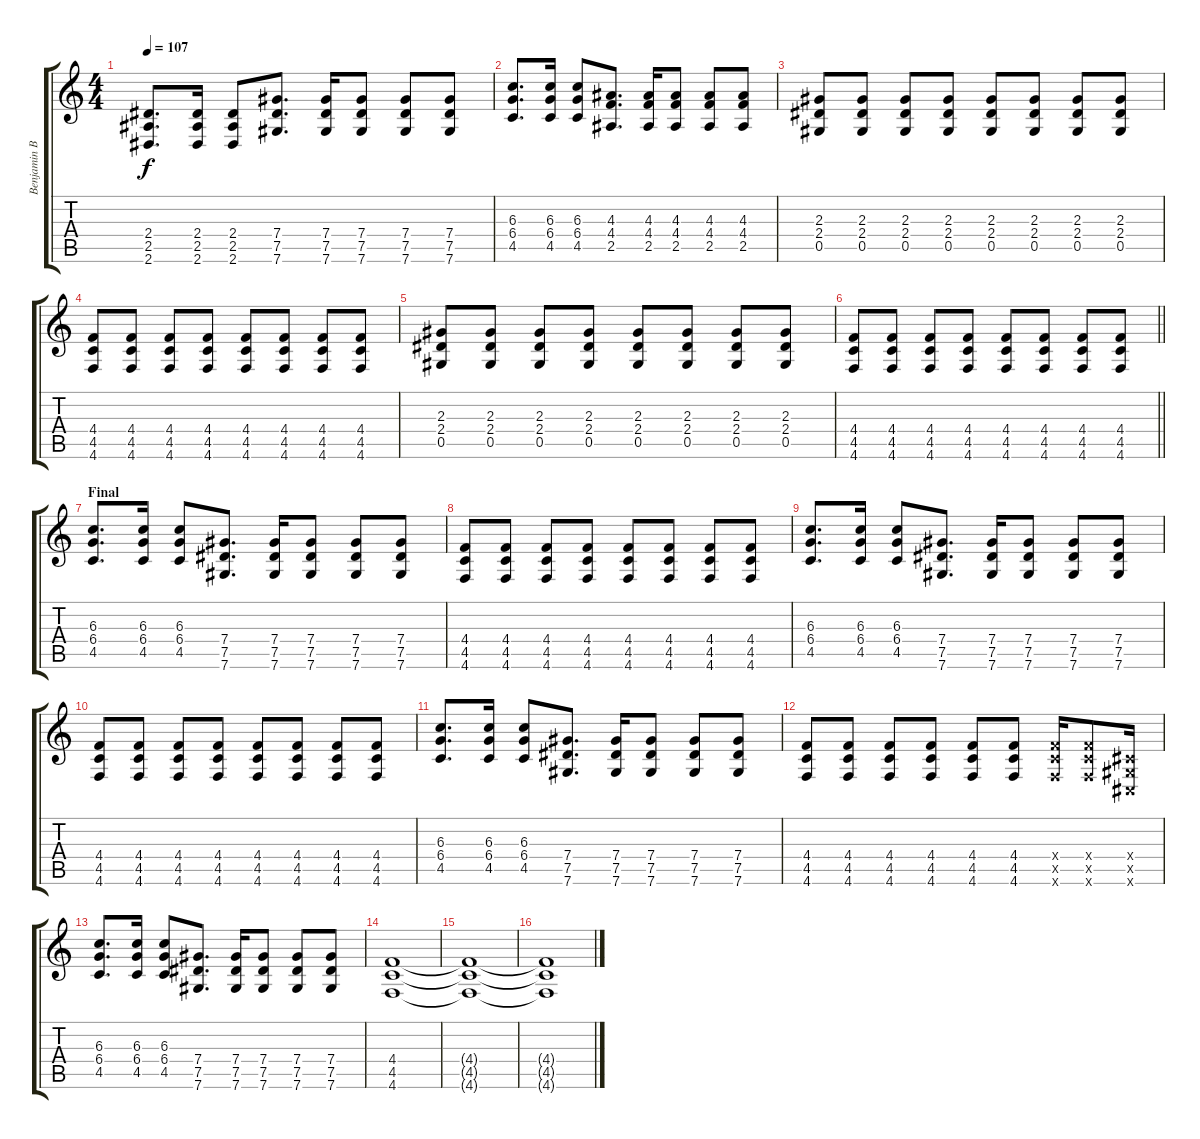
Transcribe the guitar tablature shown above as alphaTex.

\track ("Benjamin Burnley" "Benjamin B") {instrument distortionguitar}
\staff {score tabs}
\tuning (Eb4 Bb3 Gb3 Db3 Ab2 Db2) {hide}
\ts (4 4)
\tempo 107
\clef g2
\ks c
(2.4 2.5 2.6).8{d dy f} (2.4 2.5 2.6).16 (2.4 2.5 2.6).8 (7.4 7.5 7.6).8{d} (7.4 7.5 7.6).16 (7.4 7.5 7.6).8 (7.4 7.5 7.6).8 (7.4 7.5 7.6).8 |
(6.3 6.4 4.5).8{d} (6.3 6.4 4.5).16 (6.3 6.4 4.5).8 (4.3 4.4 2.5).8{d} (4.3 4.4 2.5).16 (4.3 4.4 2.5).8 (4.3 4.4 2.5).8 (4.3 4.4 2.5).8 |
(2.3 2.4 0.5).8 (2.3 2.4 0.5).8 (2.3 2.4 0.5).8 (2.3 2.4 0.5).8 (2.3 2.4 0.5).8 (2.3 2.4 0.5).8 (2.3 2.4 0.5).8 (2.3 2.4 0.5).8 |
(4.4 4.5 4.6).8 (4.4 4.5 4.6).8 (4.4 4.5 4.6).8 (4.4 4.5 4.6).8 (4.4 4.5 4.6).8 (4.4 4.5 4.6).8 (4.4 4.5 4.6).8 (4.4 4.5 4.6).8 |
(2.3 2.4 0.5).8 (2.3 2.4 0.5).8 (2.3 2.4 0.5).8 (2.3 2.4 0.5).8 (2.3 2.4 0.5).8 (2.3 2.4 0.5).8 (2.3 2.4 0.5).8 (2.3 2.4 0.5).8 |
\barLineRight lightlight
(4.4 4.5 4.6).8 (4.4 4.5 4.6).8 (4.4 4.5 4.6).8 (4.4 4.5 4.6).8 (4.4 4.5 4.6).8 (4.4 4.5 4.6).8 (4.4 4.5 4.6).8 (4.4 4.5 4.6).8 |
\section ("" "Final")
(6.3 6.4 4.5).8{d} (6.3 6.4 4.5).16 (6.3 6.4 4.5).8 (7.4 7.5 7.6).8{d} (7.4 7.5 7.6).16 (7.4 7.5 7.6).8 (7.4 7.5 7.6).8 (7.4 7.5 7.6).8 |
(4.4 4.5 4.6).8 (4.4 4.5 4.6).8 (4.4 4.5 4.6).8 (4.4 4.5 4.6).8 (4.4 4.5 4.6).8 (4.4 4.5 4.6).8 (4.4 4.5 4.6).8 (4.4 4.5 4.6).8 |
(6.3 6.4 4.5).8{d} (6.3 6.4 4.5).16 (6.3 6.4 4.5).8 (7.4 7.5 7.6).8{d} (7.4 7.5 7.6).16 (7.4 7.5 7.6).8 (7.4 7.5 7.6).8 (7.4 7.5 7.6).8 |
(4.4 4.5 4.6).8 (4.4 4.5 4.6).8 (4.4 4.5 4.6).8 (4.4 4.5 4.6).8 (4.4 4.5 4.6).8 (4.4 4.5 4.6).8 (4.4 4.5 4.6).8 (4.4 4.5 4.6).8 |
(6.3 6.4 4.5).8{d} (6.3 6.4 4.5).16 (6.3 6.4 4.5).8 (7.4 7.5 7.6).8{d} (7.4 7.5 7.6).16 (7.4 7.5 7.6).8 (7.4 7.5 7.6).8 (7.4 7.5 7.6).8 |
(4.4 4.5 4.6).8 (4.4 4.5 4.6).8 (4.4 4.5 4.6).8 (4.4 4.5 4.6).8 (4.4 4.5 4.6).8 (4.4 4.5 4.6).8 (4.4{x} 4.5{x} 4.6{x}).16 (4.4{x} 4.5{x} 4.6{x}).8 (0.4{x} 0.5{x} 0.6{x}).16 |
(6.3 6.4 4.5).8{d} (6.3 6.4 4.5).16 (6.3 6.4 4.5).8 (7.4 7.5 7.6).8{d} (7.4 7.5 7.6).16 (7.4 7.5 7.6).8 (7.4 7.5 7.6).8 (7.4 7.5 7.6).8 |
(4.4 4.5 4.6).1 |
(4.4{t} 4.5{t} 4.6{t}).1 |
(4.4{t} 4.5{t} 4.6{t}).1
